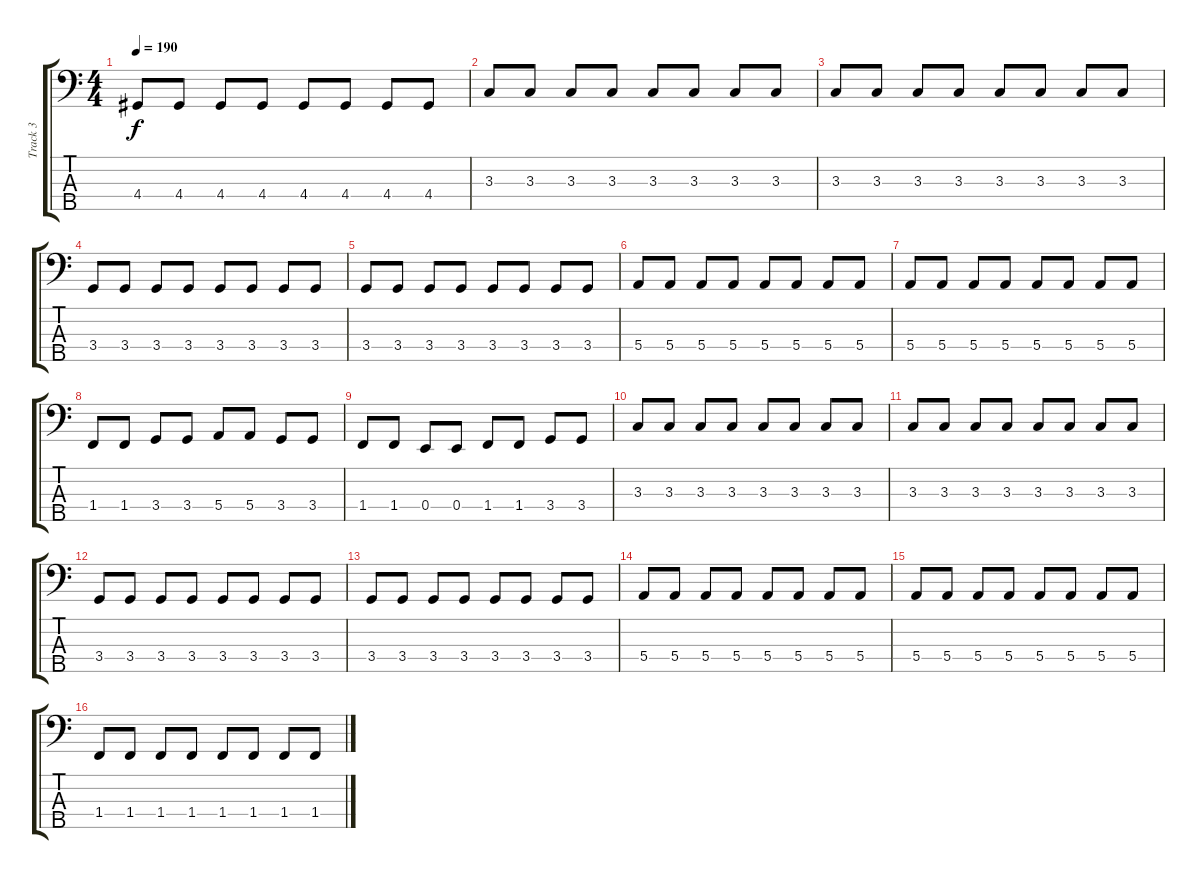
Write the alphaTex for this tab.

\track ("Track 3" "Track 3") {instrument electricbassfinger}
\staff {score tabs}
\tuning (G2 D2 A1 E1 B0) {hide}
\ts (4 4)
\tempo 190
\clef f4
\ks c
4.4.8{dy f} 4.4.8 4.4.8 4.4.8 4.4.8 4.4.8 4.4.8 4.4.8 |
3.3.8 3.3.8 3.3.8 3.3.8 3.3.8 3.3.8 3.3.8 3.3.8 |
3.3.8 3.3.8 3.3.8 3.3.8 3.3.8 3.3.8 3.3.8 3.3.8 |
3.4.8 3.4.8 3.4.8 3.4.8 3.4.8 3.4.8 3.4.8 3.4.8 |
3.4.8 3.4.8 3.4.8 3.4.8 3.4.8 3.4.8 3.4.8 3.4.8 |
5.4.8 5.4.8 5.4.8 5.4.8 5.4.8 5.4.8 5.4.8 5.4.8 |
5.4.8 5.4.8 5.4.8 5.4.8 5.4.8 5.4.8 5.4.8 5.4.8 |
1.4.8 1.4.8 3.4.8 3.4.8 5.4.8 5.4.8 3.4.8 3.4.8 |
1.4.8 1.4.8 0.4.8 0.4.8 1.4.8 1.4.8 3.4.8 3.4.8 |
3.3.8 3.3.8 3.3.8 3.3.8 3.3.8 3.3.8 3.3.8 3.3.8 |
3.3.8 3.3.8 3.3.8 3.3.8 3.3.8 3.3.8 3.3.8 3.3.8 |
3.4.8 3.4.8 3.4.8 3.4.8 3.4.8 3.4.8 3.4.8 3.4.8 |
3.4.8 3.4.8 3.4.8 3.4.8 3.4.8 3.4.8 3.4.8 3.4.8 |
5.4.8 5.4.8 5.4.8 5.4.8 5.4.8 5.4.8 5.4.8 5.4.8 |
5.4.8 5.4.8 5.4.8 5.4.8 5.4.8 5.4.8 5.4.8 5.4.8 |
1.4.8 1.4.8 1.4.8 1.4.8 1.4.8 1.4.8 1.4.8 1.4.8
